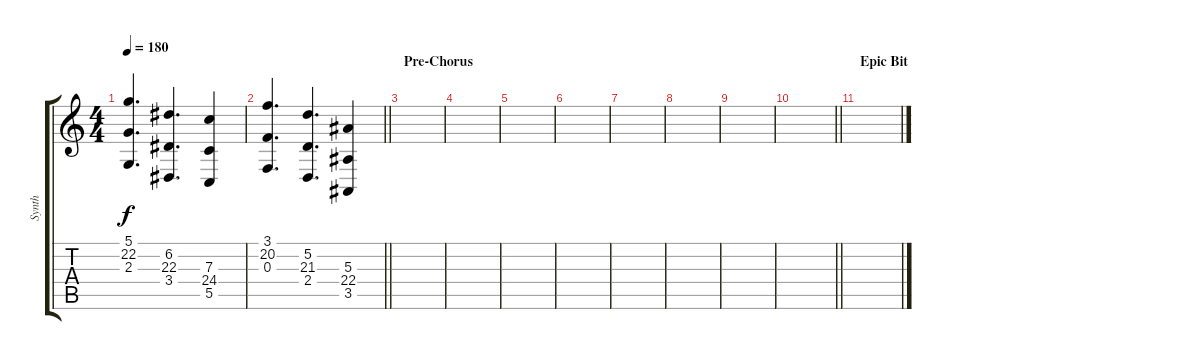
\track ("Synth" "Synth") {mute instrument lead2sawtooth}
\staff {score tabs}
\tuning (D4 A3 F3 C3 G2 C2) {hide}
\ts (4 4)
\tempo 180
\clef g2
\ks c
(5.1 22.2 2.3).4{d dy f} (6.2 22.3 3.4).4{d} (7.3 24.4 5.5).4 |
\barLineRight lightlight
(3.1 20.2 0.3).4{d} (5.2 21.3 2.4).4{d} (5.3 22.4 3.5).4 |
\section ("" "Pre-Chorus")
|
|
|
|
|
|
|
\barLineRight lightlight
|
\section ("" "Epic Bit")
